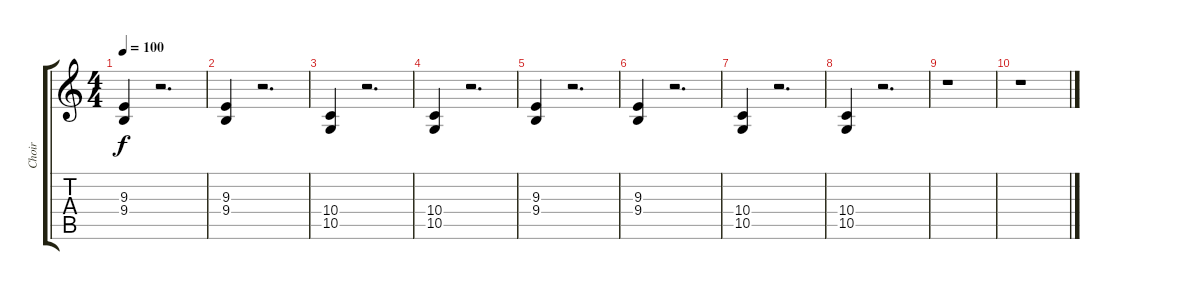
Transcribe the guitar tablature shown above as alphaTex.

\track ("Choir" "Choir") {instrument choiraahs}
\staff {score tabs}
\tuning (E4 B3 G3 D3 A2 E2) {hide}
\ts (4 4)
\tempo 100
\clef g2
\ks c
(9.3 9.4).4{dy f} r.2{d} |
(9.3 9.4).4 r.2{d} |
(10.4 10.5).4 r.2{d} |
(10.4 10.5).4 r.2{d} |
(9.3 9.4).4 r.2{d} |
(9.3 9.4).4 r.2{d} |
(10.4 10.5).4 r.2{d} |
(10.4 10.5).4 r.2{d} |
r.1 |
r.1
